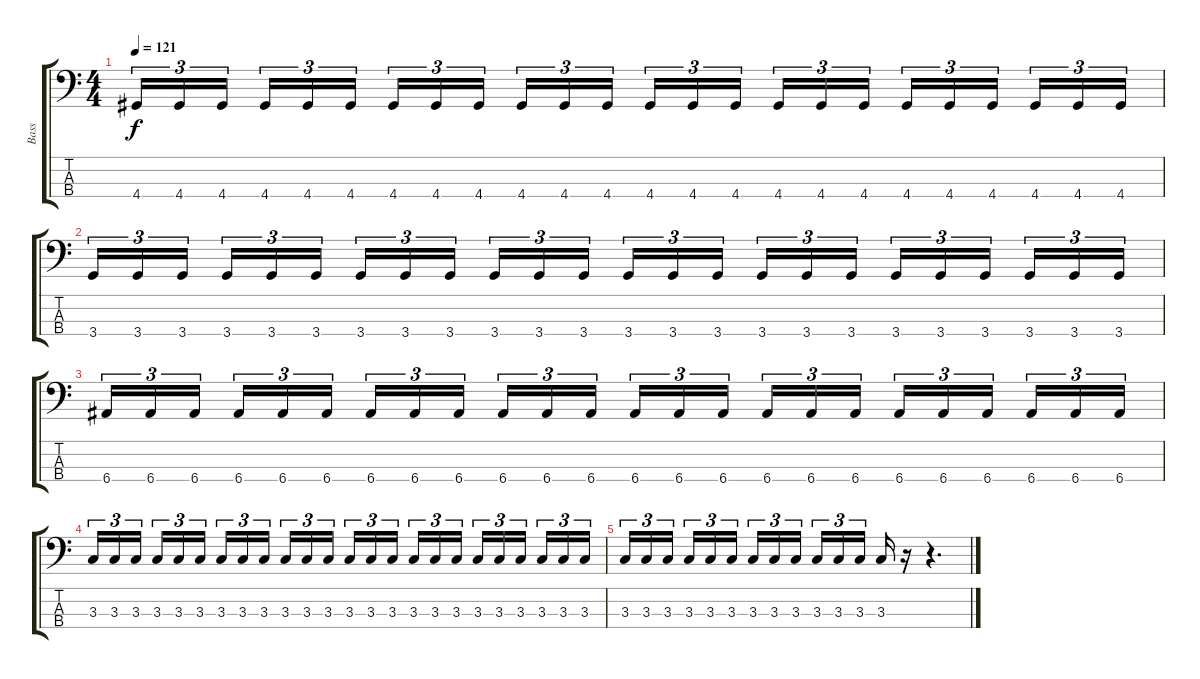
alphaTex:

\track ("Bass" "Bass") {instrument electricbasspick}
\staff {score tabs}
\tuning (G2 D2 A1 E1) {hide}
\ts (4 4)
\tempo 121
\clef f4
\ks c
4.4.16{tu (3 2) dy f} 4.4.16{tu (3 2)} 4.4.16{tu (3 2)} 4.4.16{tu (3 2)} 4.4.16{tu (3 2)} 4.4.16{tu (3 2)} 4.4.16{tu (3 2)} 4.4.16{tu (3 2)} 4.4.16{tu (3 2)} 4.4.16{tu (3 2)} 4.4.16{tu (3 2)} 4.4.16{tu (3 2)} 4.4.16{tu (3 2)} 4.4.16{tu (3 2)} 4.4.16{tu (3 2)} 4.4.16{tu (3 2)} 4.4.16{tu (3 2)} 4.4.16{tu (3 2)} 4.4.16{tu (3 2)} 4.4.16{tu (3 2)} 4.4.16{tu (3 2)} 4.4.16{tu (3 2)} 4.4.16{tu (3 2)} 4.4.16{tu (3 2)} |
3.4.16{tu (3 2)} 3.4.16{tu (3 2)} 3.4.16{tu (3 2)} 3.4.16{tu (3 2)} 3.4.16{tu (3 2)} 3.4.16{tu (3 2)} 3.4.16{tu (3 2)} 3.4.16{tu (3 2)} 3.4.16{tu (3 2)} 3.4.16{tu (3 2)} 3.4.16{tu (3 2)} 3.4.16{tu (3 2)} 3.4.16{tu (3 2)} 3.4.16{tu (3 2)} 3.4.16{tu (3 2)} 3.4.16{tu (3 2)} 3.4.16{tu (3 2)} 3.4.16{tu (3 2)} 3.4.16{tu (3 2)} 3.4.16{tu (3 2)} 3.4.16{tu (3 2)} 3.4.16{tu (3 2)} 3.4.16{tu (3 2)} 3.4.16{tu (3 2)} |
6.4.16{tu (3 2)} 6.4.16{tu (3 2)} 6.4.16{tu (3 2)} 6.4.16{tu (3 2)} 6.4.16{tu (3 2)} 6.4.16{tu (3 2)} 6.4.16{tu (3 2)} 6.4.16{tu (3 2)} 6.4.16{tu (3 2)} 6.4.16{tu (3 2)} 6.4.16{tu (3 2)} 6.4.16{tu (3 2)} 6.4.16{tu (3 2)} 6.4.16{tu (3 2)} 6.4.16{tu (3 2)} 6.4.16{tu (3 2)} 6.4.16{tu (3 2)} 6.4.16{tu (3 2)} 6.4.16{tu (3 2)} 6.4.16{tu (3 2)} 6.4.16{tu (3 2)} 6.4.16{tu (3 2)} 6.4.16{tu (3 2)} 6.4.16{tu (3 2)} |
3.3.16{tu (3 2)} 3.3.16{tu (3 2)} 3.3.16{tu (3 2)} 3.3.16{tu (3 2)} 3.3.16{tu (3 2)} 3.3.16{tu (3 2)} 3.3.16{tu (3 2)} 3.3.16{tu (3 2)} 3.3.16{tu (3 2)} 3.3.16{tu (3 2)} 3.3.16{tu (3 2)} 3.3.16{tu (3 2)} 3.3.16{tu (3 2)} 3.3.16{tu (3 2)} 3.3.16{tu (3 2)} 3.3.16{tu (3 2)} 3.3.16{tu (3 2)} 3.3.16{tu (3 2)} 3.3.16{tu (3 2)} 3.3.16{tu (3 2)} 3.3.16{tu (3 2)} 3.3.16{tu (3 2)} 3.3.16{tu (3 2)} 3.3.16{tu (3 2)} |
3.3.16{tu (3 2)} 3.3.16{tu (3 2)} 3.3.16{tu (3 2)} 3.3.16{tu (3 2)} 3.3.16{tu (3 2)} 3.3.16{tu (3 2)} 3.3.16{tu (3 2)} 3.3.16{tu (3 2)} 3.3.16{tu (3 2)} 3.3.16{tu (3 2)} 3.3.16{tu (3 2)} 3.3.16{tu (3 2)} 3.3.16 r.16 r.4{d}
